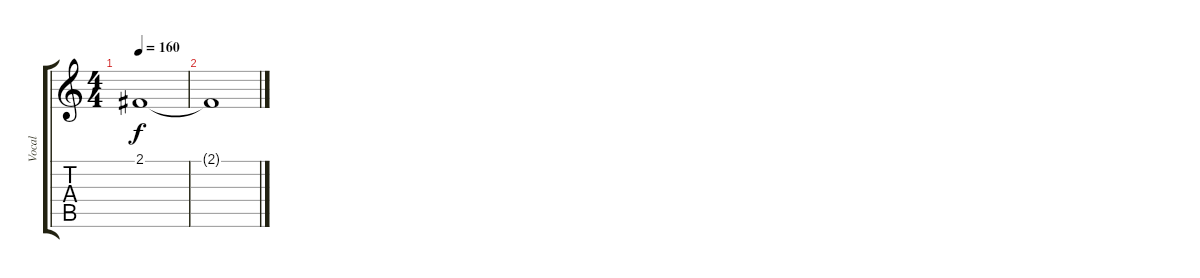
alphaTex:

\track ("Vocal" "Vocal") {instrument clarinet}
\staff {score tabs}
\tuning (E4 B3 G3 D3 A2 E2) {hide}
\ts (4 4)
\tempo 160
\clef g2
\ks c
2.1{t}.1{dy f volume 0} |
2.1{t}.1
